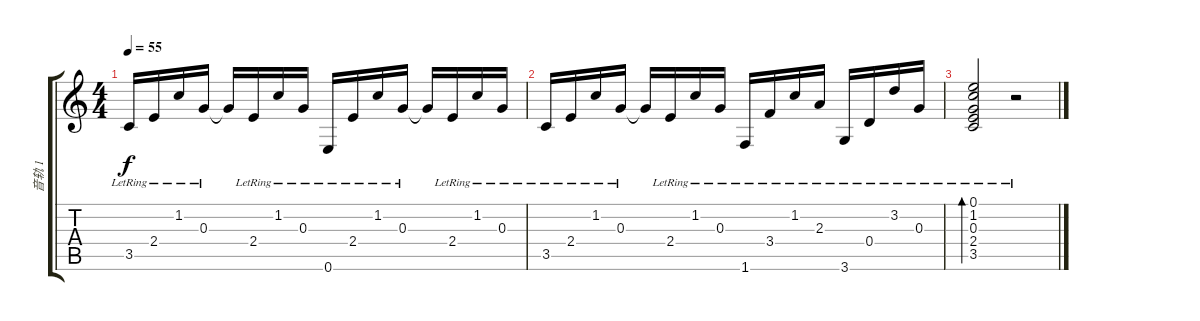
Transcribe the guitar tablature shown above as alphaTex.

\track ("音轨 1" "音轨 1") {instrument acousticguitarsteel}
\staff {score tabs}
\tuning (E4 B3 G3 D3 A2 E2) {hide}
\ts (4 4)
\tempo 55
\clef g2
\ks c
3.5{lr}.16{dy f} 2.4{lr}.16 1.2{lr}.16 0.3{lr}.16 0.3{t}.16 2.4{lr}.16 1.2{lr}.16 0.3{lr}.16 0.6{lr}.16 2.4{lr}.16 1.2{lr}.16 0.3{lr}.16 0.3{t}.16 2.4{lr}.16 1.2{lr}.16 0.3{lr}.16 |
3.5{lr}.16 2.4{lr}.16 1.2{lr}.16 0.3{lr}.16 0.3{t}.16 2.4{lr}.16 1.2{lr}.16 0.3{lr}.16 1.6{lr}.16 3.4{lr}.16 1.2{lr}.16 2.3{lr}.16 3.6{lr}.16 0.4{lr}.16 3.2{lr}.16 0.3{lr}.16 |
(0.1{lr} 1.2{lr} 0.3{lr} 2.4{lr} 3.5{lr}).2{bd 60} r.2
